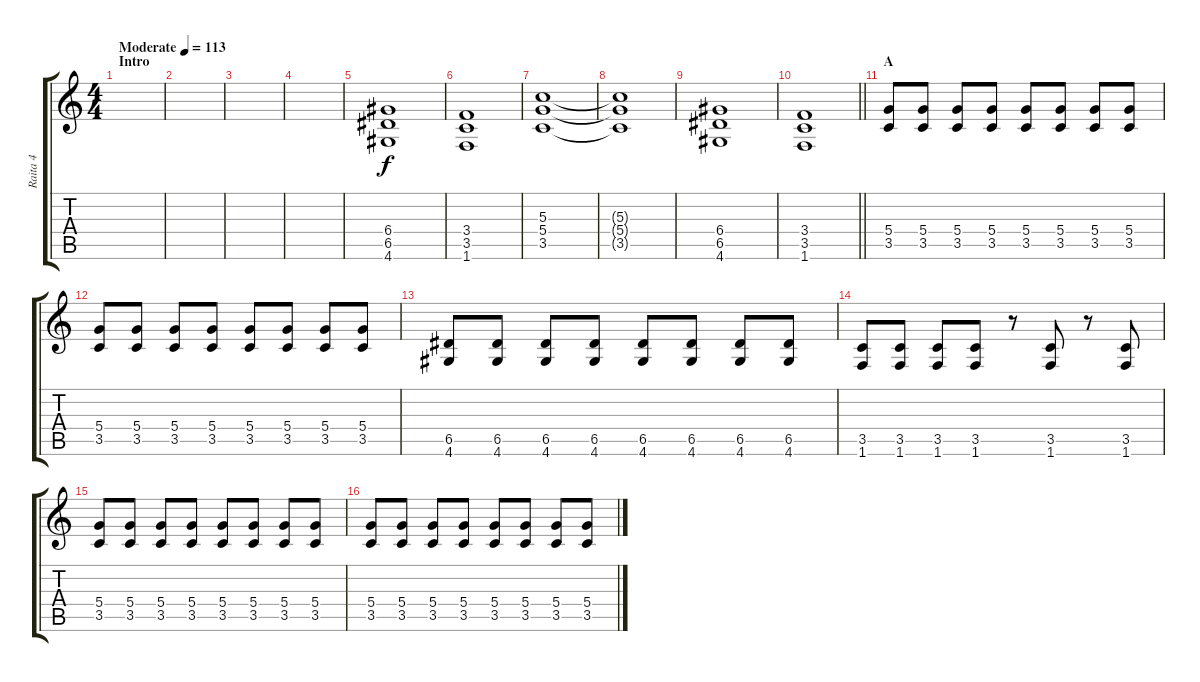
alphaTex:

\track ("Raita 4" "Raita 4") {instrument distortionguitar}
\staff {score tabs}
\tuning (E4 B3 G3 D3 A2 E2) {hide}
\ts (4 4)
\section ("" "Intro")
\tempo (113 "Moderate")
\clef g2
\ks c
|
|
|
|
(6.4 6.5 4.6).1 |
(3.4 3.5 1.6).1 |
(5.3 5.4 3.5).1 |
(5.3{t} 5.4{t} 3.5{t}).1 |
(6.4 6.5 4.6).1 |
\barLineRight lightlight
(3.4 3.5 1.6).1 |
\section ("" "A")
(5.4 3.5).8 (5.4 3.5).8 (5.4 3.5).8 (5.4 3.5).8 (5.4 3.5).8 (5.4 3.5).8 (5.4 3.5).8 (5.4 3.5).8 |
(5.4 3.5).8 (5.4 3.5).8 (5.4 3.5).8 (5.4 3.5).8 (5.4 3.5).8 (5.4 3.5).8 (5.4 3.5).8 (5.4 3.5).8 |
(6.5 4.6).8 (6.5 4.6).8 (6.5 4.6).8 (6.5 4.6).8 (6.5 4.6).8 (6.5 4.6).8 (6.5 4.6).8 (6.5 4.6).8 |
(3.5 1.6).8 (3.5 1.6).8 (3.5 1.6).8 (3.5 1.6).8 r.8 (3.5 1.6).8 r.8 (3.5 1.6).8 |
(5.4 3.5).8 (5.4 3.5).8 (5.4 3.5).8 (5.4 3.5).8 (5.4 3.5).8 (5.4 3.5).8 (5.4 3.5).8 (5.4 3.5).8 |
(5.4 3.5).8 (5.4 3.5).8 (5.4 3.5).8 (5.4 3.5).8 (5.4 3.5).8 (5.4 3.5).8 (5.4 3.5).8 (5.4 3.5).8
